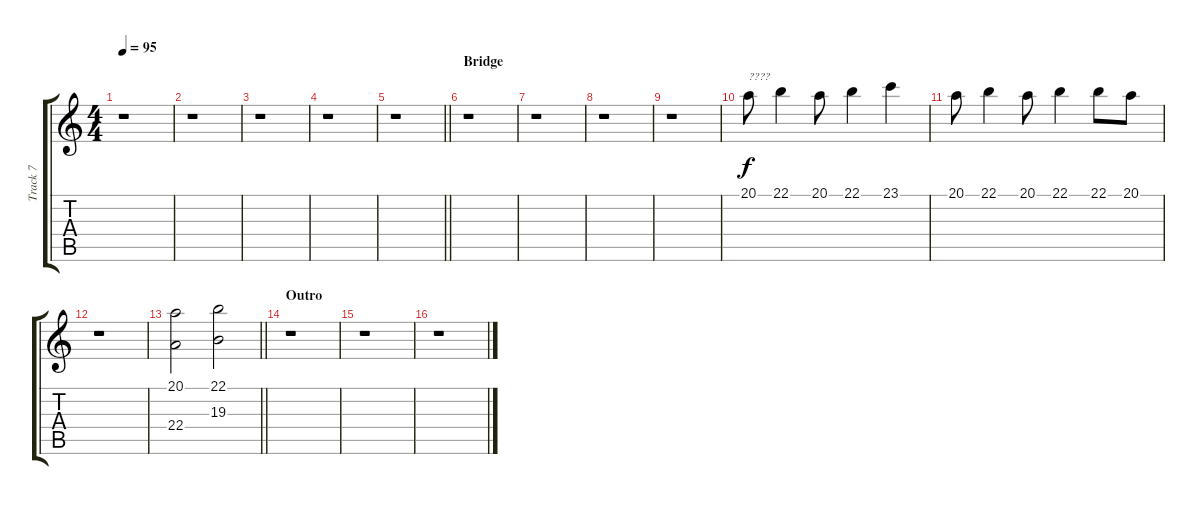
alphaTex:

\track ("Track 7" "Track 7") {instrument brightacousticpiano}
\staff {score tabs}
\tuning (Db4 Ab3 E3 B2 Gb2 B1) {hide}
\ts (4 4)
\tempo 95
\clef g2
\ks c
r.1{dy f} |
r.1 |
r.1 |
r.1 |
\barLineRight lightlight
r.1 |
\section ("" "Bridge")
r.1 |
r.1 |
r.1 |
r.1 |
20.1.8{txt "????"} 22.1.4 20.1.8 22.1.4 23.1.4 |
20.1.8 22.1.4 20.1.8 22.1.4 22.1.8 20.1.8 |
r.1 |
\barLineRight lightlight
(20.1 22.4).2 (22.1 19.3).2 |
\section ("" "Outro")
r.1 |
r.1 |
r.1
